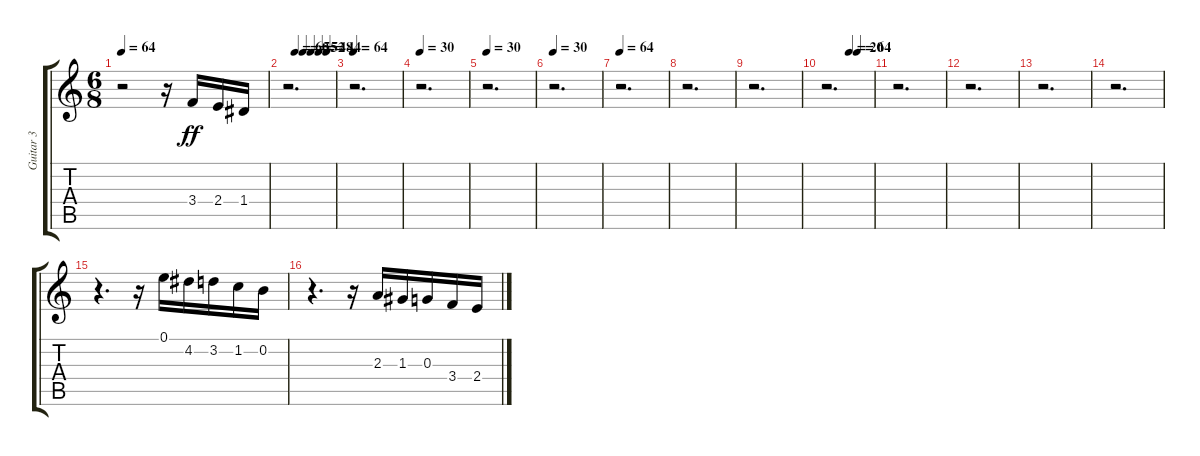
\track ("Guitar 3" "Guitar 3") {instrument acousticguitarnylon}
\staff {score tabs}
\tuning (E4 B3 G3 D3 A2 E2) {hide}
\ts (6 8)
\tempo 64
\clef g2
\ks c
r.2{dy ff} r.16 3.4.16 2.4.16 1.4.16 |
\tempo (60 0.16666666666666666)
\tempo (55 0.3333333333333333)
\tempo (52 0.5)
\tempo (48 0.6666666666666666)
\tempo (44 0.8333333333333334)
r.2{d} |
\tempo 64
r.2{d} |
\tempo 30
r.2{d} |
\tempo 30
r.2{d} |
\tempo 30
r.2{d} |
\tempo 64
r.2{d} |
r.2{d} |
r.2{d} |
\tempo (20 0.5)
\tempo (64 0.6666666666666666)
r.2{d} |
r.2{d} |
r.2{d} |
r.2{d} |
r.2{d} |
r.4{d} r.16 0.1.16 4.2.16 3.2.16 1.2.16 0.2.16 |
r.4{d} r.16 2.3.16 1.3.16 0.3.16 3.4.16 2.4.16
